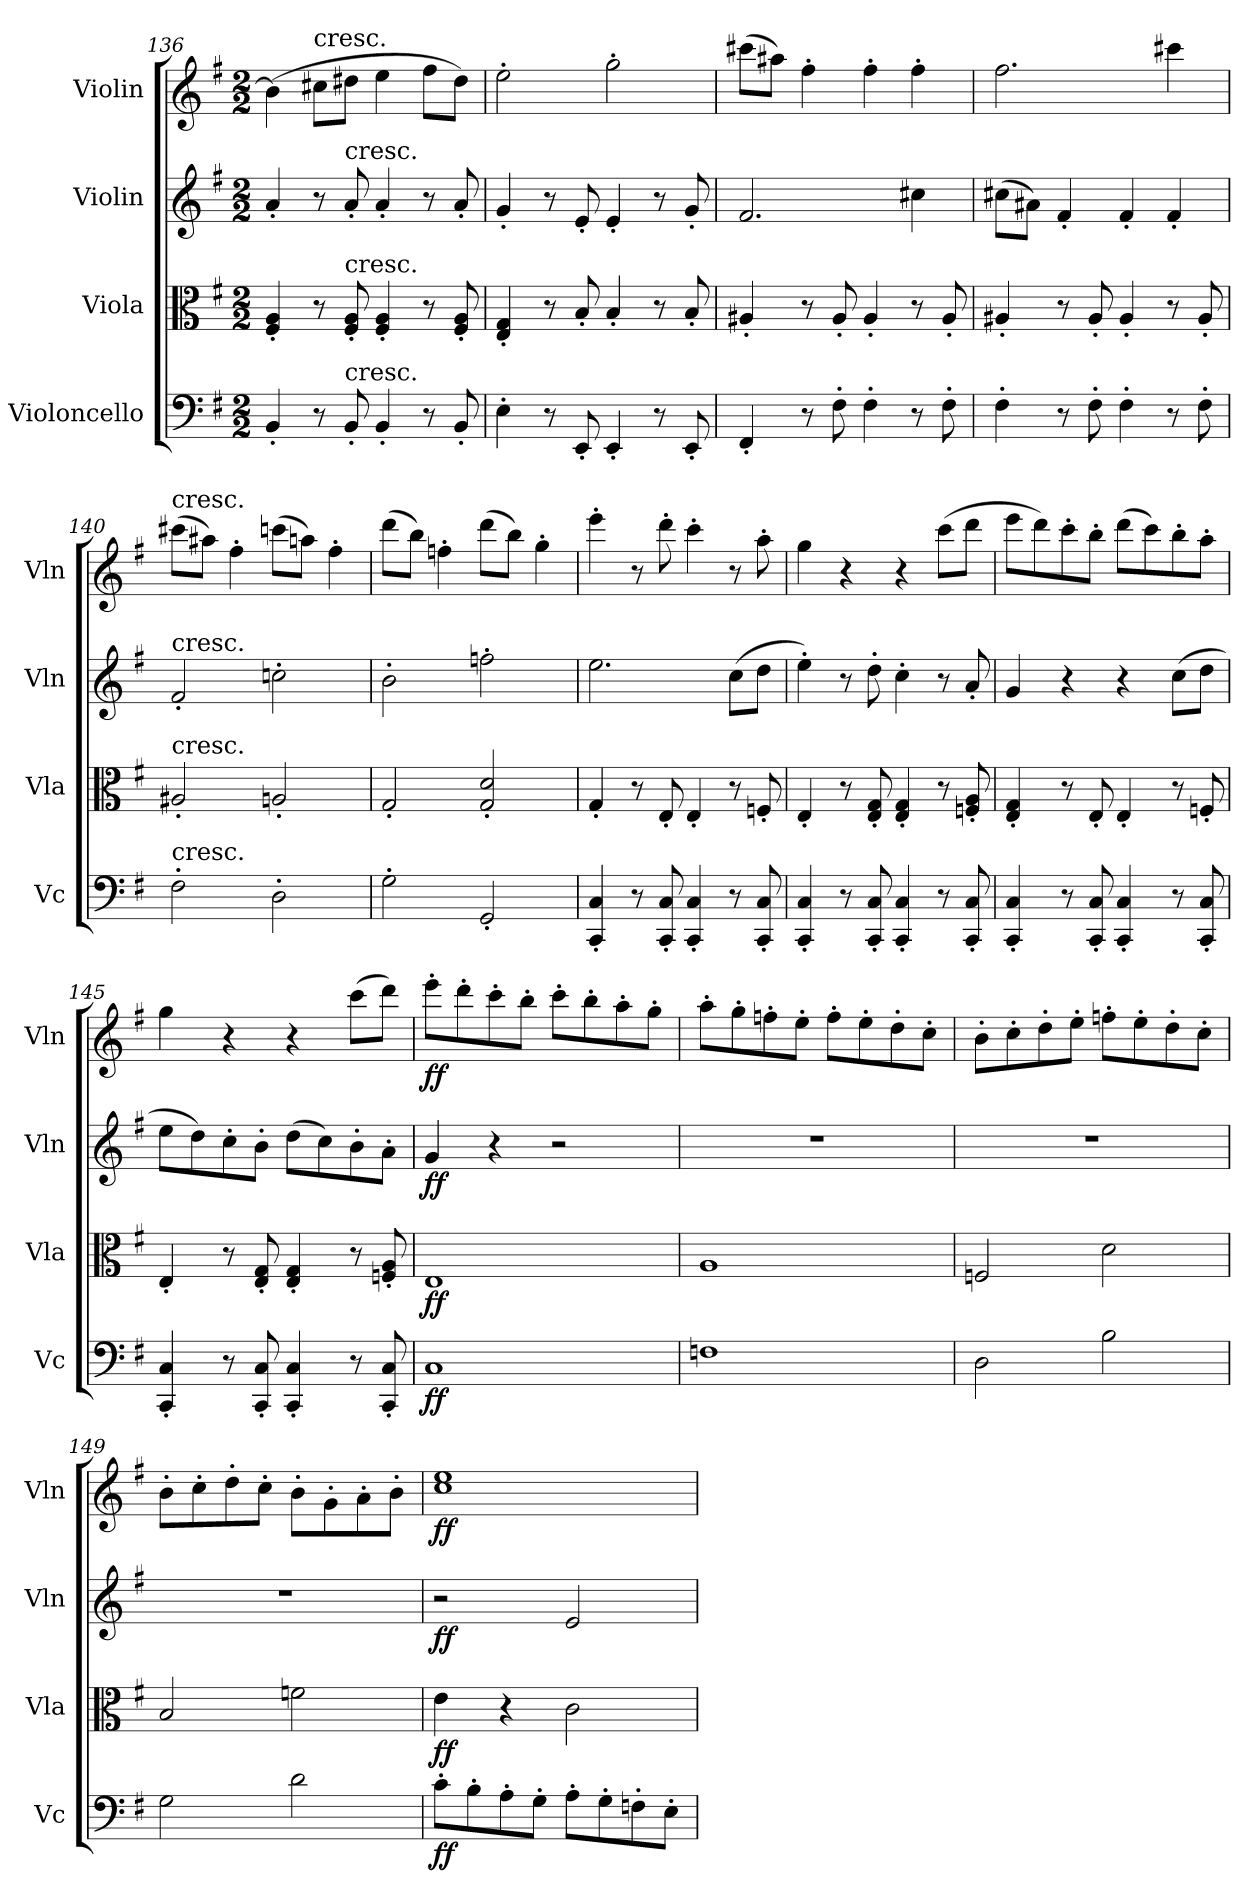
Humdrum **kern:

**kern	**dynam	**kern	**dynam	**kern	**dynam	**kern	**dynam
*part4	*part4	*part3	*part3	*part2	*part2	*part1	*part1
*staff4	*staff4	*staff3	*staff3	*staff2	*staff2	*staff1	*staff1
*I"Violoncello	*	*I"Viola	*	*I"Violin	*	*I"Violin	*
*I'Vc	*	*I'Vla	*	*I'Vln	*	*I'Vln	*
*clefF4	*	*clefC3	*	*clefG2	*	*clefG2	*
*k[f#]	*	*k[f#]	*	*k[f#]	*	*k[f#]	*
*M2/2	*	*M2/2	*	*M2/2	*	*M2/2	*
=136	=136	=136	=136	=136	=136	=136	=136
4BB'/	.	4F#'/ 4A'/	.	4a'/	.	(4b\]	.
!	!	!	!	!	!	!LO:TX:t=cresc.	!
8r	.	8r	.	8r	.	8cc#X\L	.
!	!	!	!	!LO:TX:t=cresc.	!	!	!
!	!	!LO:TX:t=cresc.	!	!	!	!	!
!LO:TX:t=cresc.	!	!	!	!	!	!	!
8BB'/	.	8F#'/ 8A'/	.	8a'/	.	8dd#X\J	.
4BB'/	.	4F#'/ 4A'/	.	4a'/	.	4ee\	.
8r	.	8r	.	8r	.	8ff#\L	.
8BB'/	.	8F#'/ 8A'/	.	8a'/	.	8dd#\J)	.
=137	=137	=137	=137	=137	=137	=137	=137
4E'\	.	4E'/ 4G'/	.	4g'/	.	2ee'\	.
8r	.	8r	.	8r	.	.	.
8EE'/	.	8B'/	.	8e'/	.	.	.
4EE'/	.	4B'/	.	4e'/	.	2gg'\	.
8r	.	8r	.	8r	.	.	.
8EE'/	.	8B'/	.	8g'/	.	.	.
=138	=138	=138	=138	=138	=138	=138	=138
4FF#'/	.	4A#X'/	.	2.f#/	.	(8ccc#X\L	.
.	.	.	.	.	.	8aa#X\J)	.
8r	.	8r	.	.	.	4ff#'\	.
8F#'\	.	8A#'/	.	.	.	.	.
4F#'\	.	4A#'/	.	.	.	4ff#'\	.
8r	.	8r	.	4cc#X\	.	4ff#'\	.
8F#'\	.	8A#'/	.	.	.	.	.
=139	=139	=139	=139	=139	=139	=139	=139
4F#'\	.	4A#X'/	.	(8cc#X\L	.	2.ff#\	.
.	.	.	.	8a#X\J)	.	.	.
8r	.	8r	.	4f#'/	.	.	.
8F#'\	.	8A#'/	.	.	.	.	.
4F#'\	.	4A#'/	.	4f#'/	.	.	.
8r	.	8r	.	4f#'/	.	4ccc#X\	.
8F#'\	.	8A#'/	.	.	.	.	.
=140	=140	=140	=140	=140	=140	=140	=140
!	!	!	!	!	!	!LO:TX:t=cresc.	!
!	!	!	!	!LO:TX:t=cresc.	!	!	!
!	!	!LO:TX:t=cresc.	!	!	!	!	!
!LO:TX:t=cresc.	!	!	!	!	!	!	!
2F#'\	.	2A#X'/	.	2f#'/	.	(8ccc#X\L	.
.	.	.	.	.	.	8aa#X\J)	.
.	.	.	.	.	.	4ff#'\	.
2D'\	.	2An'/	.	2ccn'\	.	(8cccn\L	.
.	.	.	.	.	.	8aan\J)	.
.	.	.	.	.	.	4ff#'\	.
=141	=141	=141	=141	=141	=141	=141	=141
2G'\	.	2G'/	.	2b'\	.	(8ddd\L	.
.	.	.	.	.	.	8bb\J)	.
.	.	.	.	.	.	4ffn'\	.
2GG'/	.	2G'/ 2d'/	.	2ffn'\	.	(8ddd\L	.
.	.	.	.	.	.	8bb\J)	.
.	.	.	.	.	.	4gg'\	.
=142	=142	=142	=142	=142	=142	=142	=142
4CC'/ 4C'/	.	4G'/	.	2.ee\	.	4eee'\	.
8r	.	8r	.	.	.	8r	.
8CC'/ 8C'/	.	8E'/	.	.	.	8ddd'\	.
4CC'/ 4C'/	.	4E'/	.	.	.	4ccc'\	.
8r	.	8r	.	(8cc\L	.	8r	.
8CC'/ 8C'/	.	8Fn'/	.	8dd\J	.	8aa'\	.
=143	=143	=143	=143	=143	=143	=143	=143
4CC'/ 4C'/	.	4E'/	.	4ee'\)	.	4gg\	.
8r	.	8r	.	8r	.	4r	.
8CC'/ 8C'/	.	8E'/ 8G'/	.	8dd'\	.	.	.
4CC'/ 4C'/	.	4E'/ 4G'/	.	4cc'\	.	4r	.
8r	.	8r	.	8r	.	(8ccc\L	.
8CC'/ 8C'/	.	8Fn'/ 8A'/	.	8a'/	.	8ddd\J	.
=144	=144	=144	=144	=144	=144	=144	=144
4CC'/ 4C'/	.	4E'/ 4G'/	.	4g/	.	8eee\L	.
.	.	.	.	.	.	8ddd\)	.
8r	.	8r	.	4r	.	8ccc'\	.
8CC'/ 8C'/	.	8E'/	.	.	.	8bb'\J	.
4CC'/ 4C'/	.	4E'/	.	4r	.	(8ddd\L	.
.	.	.	.	.	.	8ccc\)	.
8r	.	8r	.	(8cc\L	.	8bb'\	.
8CC'/ 8C'/	.	8Fn'/	.	8dd\J	.	8aa'\J	.
=145	=145	=145	=145	=145	=145	=145	=145
4CC'/ 4C'/	.	4E'/	.	8ee\L	.	4gg\	.
.	.	.	.	8dd\)	.	.	.
8r	.	8r	.	8cc'\	.	4r	.
8CC'/ 8C'/	.	8E'/ 8G'/	.	8b'\J	.	.	.
4CC'/ 4C'/	.	4E'/ 4G'/	.	(8dd\L	.	4r	.
.	.	.	.	8cc\)	.	.	.
8r	.	8r	.	8b'\	.	(8ccc\L	.
8CC'/ 8C'/	.	8Fn'/ 8A'/	.	8a'\J	.	8ddd\J)	.
=146	=146	=146	=146	=146	=146	=146	=146
1C	ff	1E	ff	4g/	ff	8eee'\L	ff
.	.	.	.	.	.	8ddd'\	.
.	.	.	.	4r	.	8ccc'\	.
.	.	.	.	.	.	8bb'\J	.
.	.	.	.	2r	.	8ccc'\L	.
.	.	.	.	.	.	8bb'\	.
.	.	.	.	.	.	8aa'\	.
.	.	.	.	.	.	8gg'\J	.
=147	=147	=147	=147	=147	=147	=147	=147
1Fn	.	1A	.	1r	.	8aa'\L	.
.	.	.	.	.	.	8gg'\	.
.	.	.	.	.	.	8ffn'\	.
.	.	.	.	.	.	8ee'\J	.
.	.	.	.	.	.	8ff'\L	.
.	.	.	.	.	.	8ee'\	.
.	.	.	.	.	.	8dd'\	.
.	.	.	.	.	.	8cc'\J	.
=148	=148	=148	=148	=148	=148	=148	=148
2D\	.	2Fn/	.	1r	.	8b'\L	.
.	.	.	.	.	.	8cc'\	.
.	.	.	.	.	.	8dd'\	.
.	.	.	.	.	.	8ee'\J	.
2B\	.	2d\	.	.	.	8ffn'\L	.
.	.	.	.	.	.	8ee'\	.
.	.	.	.	.	.	8dd'\	.
.	.	.	.	.	.	8cc'\J	.
=149	=149	=149	=149	=149	=149	=149	=149
2G\	.	2B/	.	1r	.	8b'\L	.
.	.	.	.	.	.	8cc'\	.
.	.	.	.	.	.	8dd'\	.
.	.	.	.	.	.	8cc'\J	.
2d\	.	2fn\	.	.	.	8b'\L	.
.	.	.	.	.	.	8g'\	.
.	.	.	.	.	.	8a'\	.
.	.	.	.	.	.	8b'\J	.
=150	=150	=150	=150	=150	=150	=150	=150
8c'\L	ff	4e\	ff	2r	ff	1cc 1ee	ff
8B'\	.	.	.	.	.	.	.
8A'\	.	4r	.	.	.	.	.
8G'\J	.	.	.	.	.	.	.
8A'\L	.	2c\	.	2e/	.	.	.
8G'\	.	.	.	.	.	.	.
8Fn'\	.	.	.	.	.	.	.
8E'\J	.	.	.	.	.	.	.
=	=	=	=	=	=	=	=
*-	*-	*-	*-	*-	*-	*-	*-
